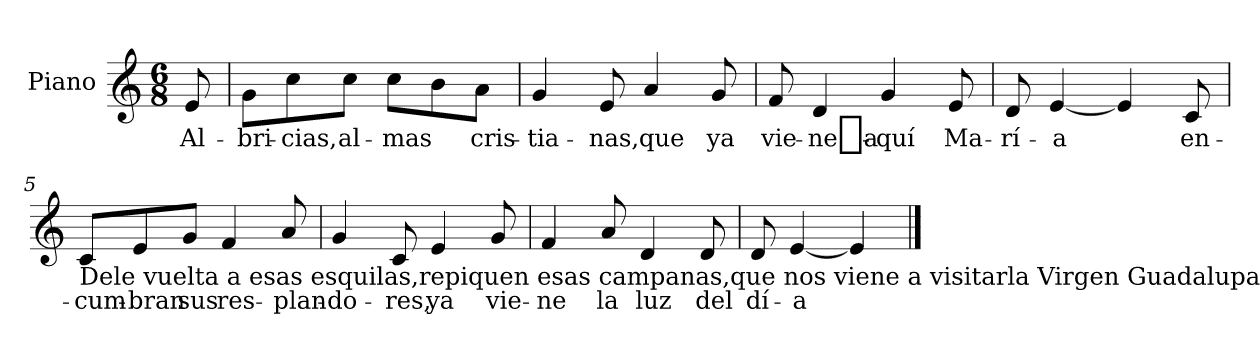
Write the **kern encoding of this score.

**kern	**text
*part1	*part1
*staff1	*staff1
*I"Piano	*
*I'Pno	*
*clefG2	*
*k[]	*
*M6/8	*
=	=
8e/	Al-
*MM105	*
=1	=1
8g\L	-bri-
8cc\	-cias,
8cc\J	al-
8cc\L	-mas
8b\	.
8a\J	cris-
=2	=2
4g/	-tia-
8e/	-nas,
4a/	que
8g/	ya
=3	=3
8f/	vie-
4d/	-ne_a-
4g/	-quí
8e/	Ma-
=4	=4
8d/	-rí-
[4e/	-a
4e/]	.
8c/	en-
!!LO:LB:g=z
=5	=5
!LO:TX:b:t=Dele vuelta a esas esquilas,repiquen esas campanas,que nos viene a visitarla Virgen Guadalupana.Extiendan las varipaliascompongan esos caminos,porque nos viene alumbrandocon esos ojos divinos.Vamos, vamos a encontrarla,apresuremos los pasos;que nos viene a visitarpasando muchos trabajos.Vamos, vamos a encontrarla,demos el paso veloz,háganlo con reverencia,que es María, Madre de Dios.Madre mía de Guadalupe,tu visita no merezco;para la hora de mi muerteestas albricias te ofrezco.	!
8c/L	-cum-
8e/	-bran
8g/J	sus
4f/	res-
8a/	-plan-
=6	=6
4g/	-do-
8c/	-res,
4e/	ya
8g/	vie-
=7	=7
4f/	-ne
8a/	la
4d/	luz
8d/	del
=8	=8
8d/	dí-
[4e/	-a
4e/]	.
==	==
*-	*-
